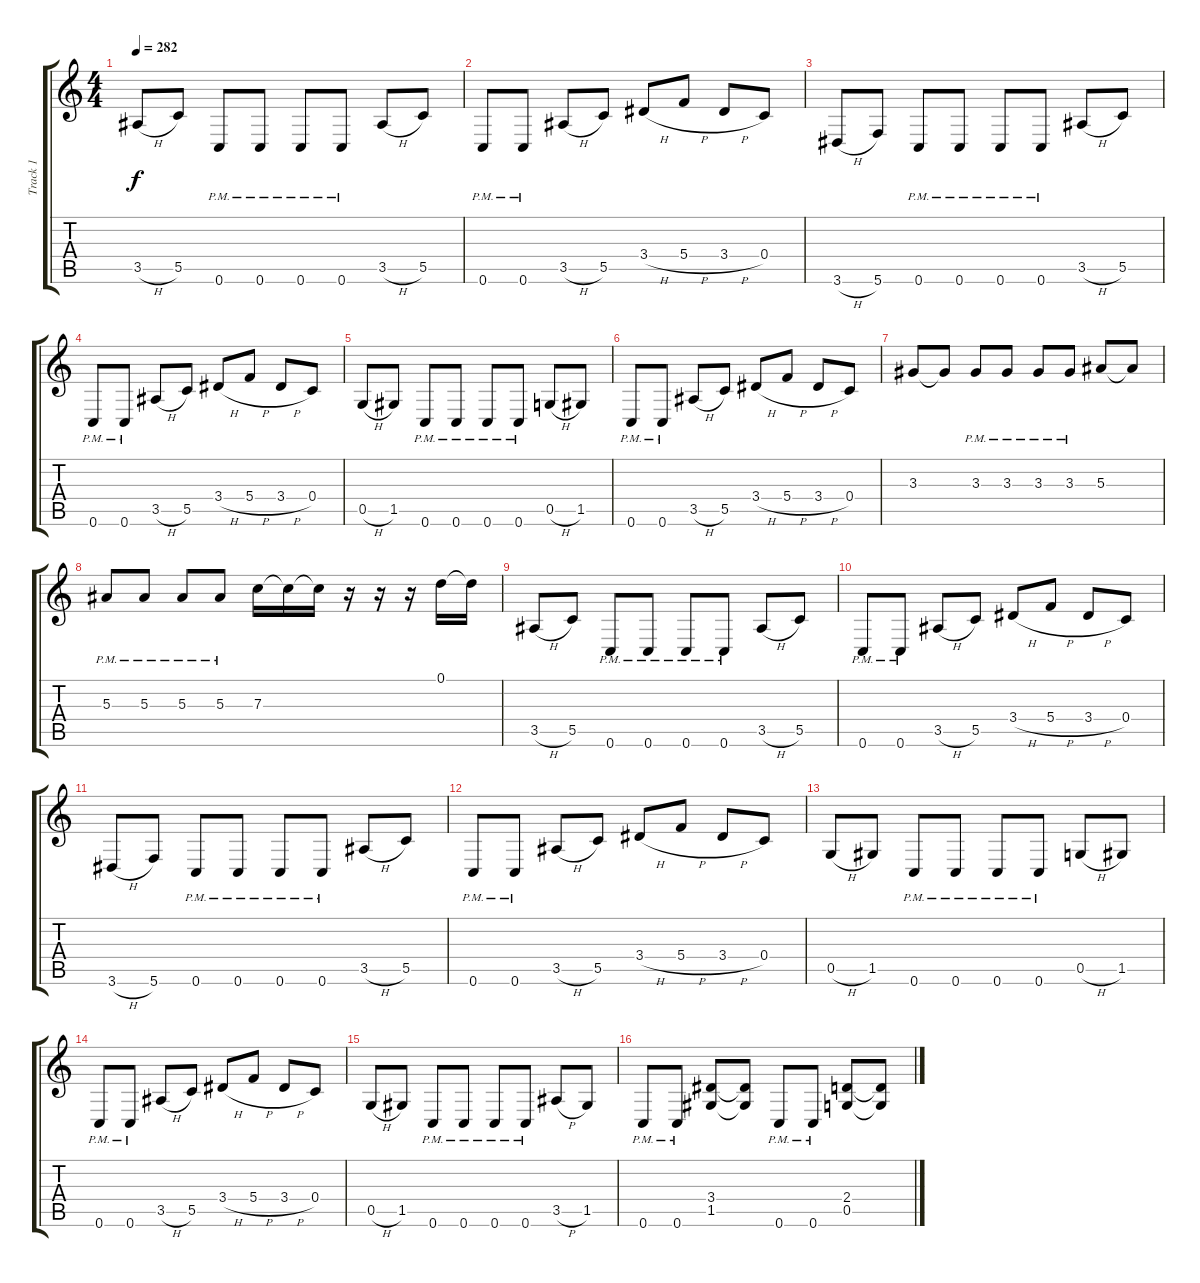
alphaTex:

\track ("Track 1" "Track 1") {instrument distortionguitar}
\staff {score tabs}
\tuning (D4 A3 F3 C3 G2 C2) {hide}
\ts (4 4)
\tempo 282
\clef g2
\ks c
3.5{h}.8{dy f} 5.5.8 0.6{pm}.8 0.6{pm}.8 0.6{pm}.8 0.6{pm}.8 3.5{h}.8 5.5.8 |
0.6{pm}.8 0.6{pm}.8 3.5{h}.8 5.5.8 3.4{h}.8 5.4{h}.8 3.4{h}.8 0.4.8 |
3.6{h}.8 5.6.8 0.6{pm}.8 0.6{pm}.8 0.6{pm}.8 0.6{pm}.8 3.5{h}.8 5.5.8 |
0.6{pm}.8 0.6{pm}.8 3.5{h}.8 5.5.8 3.4{h}.8 5.4{h}.8 3.4{h}.8 0.4.8 |
0.5{h}.8 1.5.8 0.6{pm}.8 0.6{pm}.8 0.6{pm}.8 0.6{pm}.8 0.5{h}.8 1.5.8 |
0.6{pm}.8 0.6{pm}.8 3.5{h}.8 5.5.8 3.4{h}.8 5.4{h}.8 3.4{h}.8 0.4.8 |
3.3.8 3.3{t}.8 3.3{pm}.8 3.3{pm}.8 3.3{pm}.8 3.3{pm}.8 5.3.8 5.3{t}.8 |
5.3{pm}.8 5.3{pm}.8 5.3{pm}.8 5.3{pm}.8 7.3.16 7.3{t}.16 7.3{t}.16 r.16 r.16 r.16 0.1.16 0.1{t}.16 |
3.5{h}.8 5.5.8 0.6{pm}.8 0.6{pm}.8 0.6{pm}.8 0.6{pm}.8 3.5{h}.8 5.5.8 |
0.6{pm}.8 0.6{pm}.8 3.5{h}.8 5.5.8 3.4{h}.8 5.4{h}.8 3.4{h}.8 0.4.8 |
3.6{h}.8 5.6.8 0.6{pm}.8 0.6{pm}.8 0.6{pm}.8 0.6{pm}.8 3.5{h}.8 5.5.8 |
0.6{pm}.8 0.6{pm}.8 3.5{h}.8 5.5.8 3.4{h}.8 5.4{h}.8 3.4{h}.8 0.4.8 |
0.5{h}.8 1.5.8 0.6{pm}.8 0.6{pm}.8 0.6{pm}.8 0.6{pm}.8 0.5{h}.8 1.5.8 |
0.6{pm}.8 0.6{pm}.8 3.5{h}.8 5.5.8 3.4{h}.8 5.4{h}.8 3.4{h}.8 0.4.8 |
0.5{h}.8 1.5.8 0.6{pm}.8 0.6{pm}.8 0.6{pm}.8 0.6{pm}.8 3.5{h}.8 1.5.8 |
0.6{pm}.8 0.6{pm}.8 (3.4 1.5).8 (3.4{t} 1.5{t}).8 0.6{pm}.8 0.6{pm}.8 (2.4 0.5).8 (2.4{t} 0.5{t}).8
